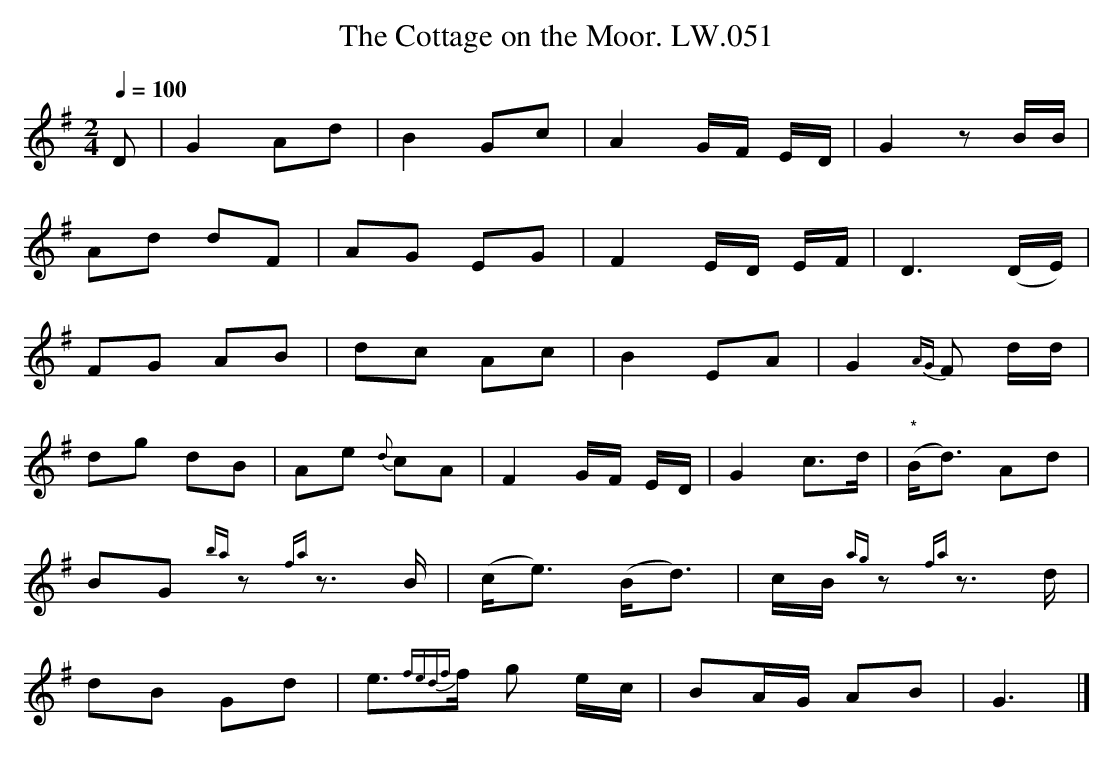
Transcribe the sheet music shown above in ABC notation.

X:1
T:Cottage on the Moor. LW.051, The
M:2/4
Q:1/4=100
L:1/16
K:G
D2 | G4 A2d2 | B4 G2c2 | A4 GF ED |G4 z2BB |
A2d2 d2F2 | A2G2 E2G2 | F4ED EF |D6(DE) |
F2G2 A2B2 | d2c2 A2c2 | B4 E2A2 | G4 {AG}F2 dd |
d2g2 d2B2 | A2e2 {d}c2A2 | F4 GF ED | G4 c3d | "*"(Bd3) A2d2|
B2G2 {ba}z2{fa}z3B | (ce3) (Bd3) |cB {ag}z2{fa}z3d |
d2B2 G2d2 |e3{fedf}f g2 ec | B2AG A2B2 | G6 |]
